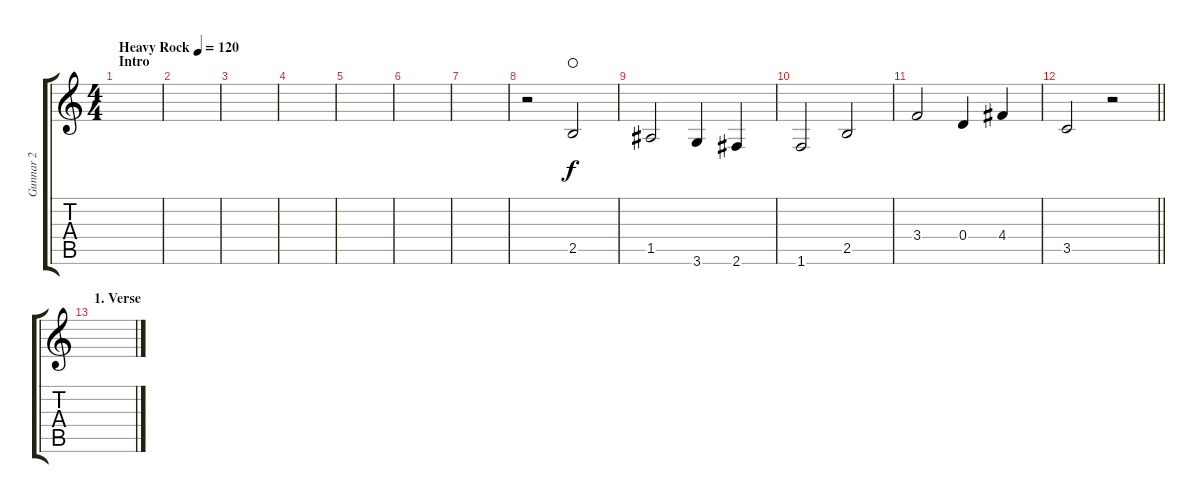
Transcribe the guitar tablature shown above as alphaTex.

\track ("Gunnar 2" "Gunnar 2") {instrument distortionguitar}
\staff {score tabs}
\tuning (E4 B3 G3 D3 A2 E2) {hide}
\ts (4 4)
\section ("" "Intro")
\tempo (120 "Heavy Rock")
\clef g2
\ks c
|
|
|
|
|
|
|
r.2 2.5.2{waho} |
1.5.2 3.6.4 2.6.4 |
1.6.2 2.5.2 |
3.4.2 0.4.4 4.4.4 |
\barLineRight lightlight
3.5.2 r.2 |
\section ("" "1. Verse")
